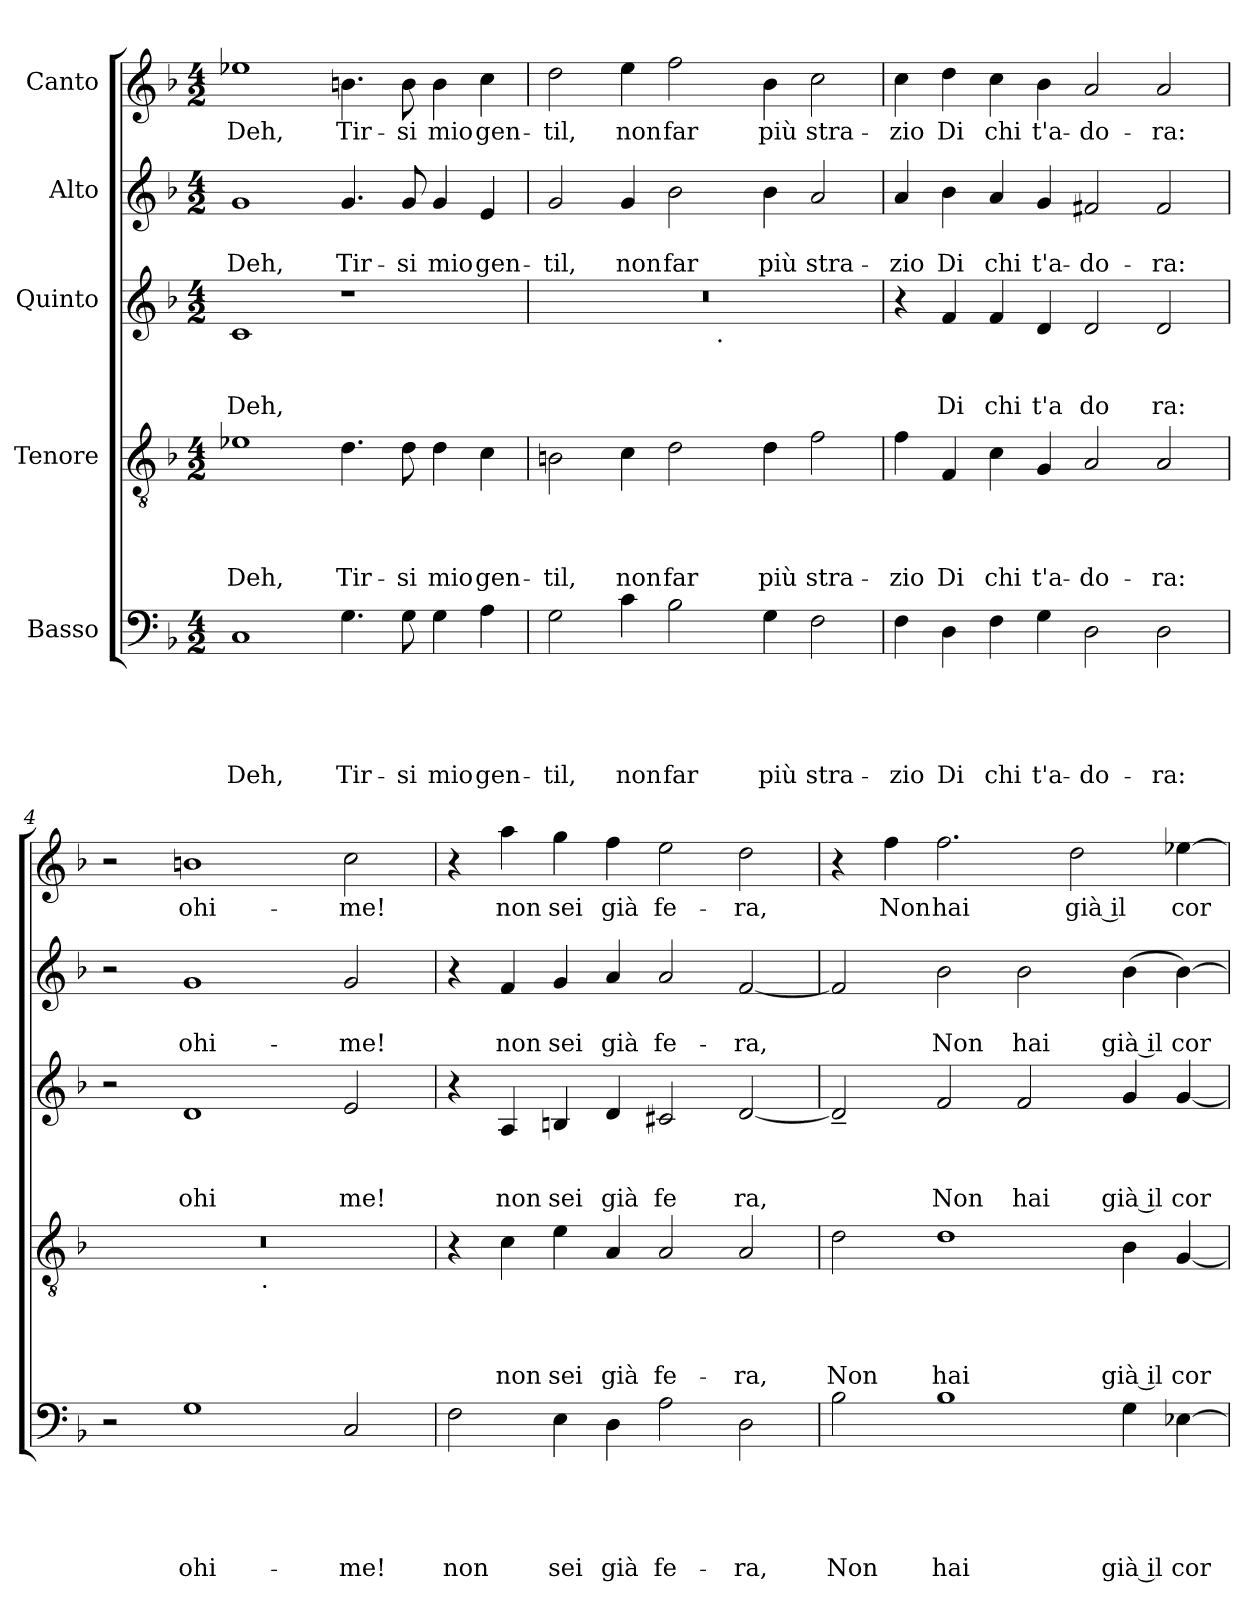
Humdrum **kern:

**kern	**text	**text	**text	**text	**text	**kern	**text	**text	**text	**text	**kern	**text	**text	**text	**kern	**text	**text	**kern	**text
*part5	*part5	*part5	*part5	*part5	*part5	*part4	*part4	*part4	*part4	*part4	*part3	*part3	*part3	*part3	*part2	*part2	*part2	*part1	*part1
*staff5	*staff5	*staff5	*staff5	*staff5	*staff5	*staff4	*staff4	*staff4	*staff4	*staff4	*staff3	*staff3	*staff3	*staff3	*staff2	*staff2	*staff2	*staff1	*staff1
*I"Basso	*	*	*	*	*	*I"Tenore	*	*	*	*	*I"Quinto	*	*	*	*I"Alto	*	*	*I"Canto	*
*clefF4	*	*	*	*	*	*clefGv2	*	*	*	*	*clefG2	*	*	*	*clefG2	*	*	*clefG2	*
*k[b-]	*	*	*	*	*	*k[b-]	*	*	*	*	*k[b-]	*	*	*	*k[b-]	*	*	*k[b-]	*
*F:	*	*	*	*	*	*F:	*	*	*	*	*F:	*	*	*	*F:	*	*	*F:	*
*M4/2	*	*	*	*	*	*M4/2	*	*	*	*	*M4/2	*	*	*	*M4/2	*	*	*M4/2	*
=1	=1	=1	=1	=1	=1	=1	=1	=1	=1	=1	=1	=1	=1	=1	=1	=1	=1	=1	=1
!	!	!	!	!	!LO:LY:b	!	!	!	!	!LO:LY:b	!	!	!	!LO:LY:b	!	!	!LO:LY:b	!	!LO:LY:b
1C	.	.	.	.	Deh,	1e-X	.	.	.	Deh,	1c	.	.	Deh,	1g	.	Deh,	1ee-X	Deh,
!	!	!	!	!	!LO:LY:b	!	!	!	!	!LO:LY:b	!	!	!	!	!	!	!LO:LY:b	!	!LO:LY:b
4.G\	.	.	.	.	Tir-	4.d\	.	.	.	Tir-	1r	.	.	.	4.g/	.	Tir-	4.bn\	Tir-
!	!	!	!	!	!LO:LY:b	!	!	!	!	!LO:LY:b	!	!	!	!	!	!	!LO:LY:b	!	!LO:LY:b
8G\	.	.	.	.	-si	8d\	.	.	.	-si	.	.	.	.	8g/	.	-si	8b\	-si
!	!	!	!	!	!LO:LY:b	!	!	!	!	!LO:LY:b	!	!	!	!	!	!	!LO:LY:b	!	!LO:LY:b
4G\	.	.	.	.	mio	4d\	.	.	.	mio	.	.	.	.	4g/	.	mio	4b\	mio
!	!	!	!	!	!LO:LY:b	!	!	!	!	!LO:LY:b	!	!	!	!	!	!	!LO:LY:b	!	!LO:LY:b
4A\	.	.	.	.	gen-	4c\	.	.	.	gen-	.	.	.	.	4e/	.	gen-	4cc\	gen-
=2	=2	=2	=2	=2	=2	=2	=2	=2	=2	=2	=2	=2	=2	=2	=2	=2	=2	=2	=2
!	!	!	!	!	!LO:LY:b	!	!	!	!	!LO:LY:b	!	!	!	!	!	!	!LO:LY:b	!	!LO:LY:b
*	*	*	*	*	*	*	*	*	*	*	*^	*	*	*	*	*	*	*	*
2G\	.	.	.	.	-til,	2Bn\	.	.	.	-til,	0r	1ryy	.	.	.	2g/	.	-til,	2dd\	-til,
!	!	!	!	!	!LO:LY:b	!	!	!	!	!LO:LY:b	!	!	!	!	!	!	!	!LO:LY:b	!	!LO:LY:b
4c\	.	.	.	.	non	4c\	.	.	.	non	.	.	.	.	.	4g/	.	non	4ee\	non
!	!	!	!	!	!LO:LY:b	!	!	!	!	!LO:LY:b	!	!	!	!	!	!	!	!LO:LY:b	!	!LO:LY:b
2B-\	.	.	.	.	far	2d\	.	.	.	far	.	.	.	.	.	2b-\	.	far	2ff\	far
!	!	!	!	!	!	!	!	!	!	!	!	!LO:TX:b:t=.	!	!	!	!	!	!	!	!
.	.	.	.	.	.	.	.	.	.	.	.	1ryy	.	.	.	.	.	.	.	.
!	!	!	!	!	!LO:LY:b	!	!	!	!	!LO:LY:b	!	!	!	!	!	!	!	!LO:LY:b	!	!LO:LY:b
4G\	.	.	.	.	più	4d\	.	.	.	più	.	.	.	.	.	4b-\	.	più	4b-\	più
!	!	!	!	!	!LO:LY:b	!	!	!	!	!LO:LY:b	!	!	!	!	!	!	!	!LO:LY:b	!	!LO:LY:b
2F\	.	.	.	.	stra-	2f\	.	.	.	stra-	.	.	.	.	.	2a/	.	stra-	2cc\	stra-
=3	=3	=3	=3	=3	=3	=3	=3	=3	=3	=3	=3	=3	=3	=3	=3	=3	=3	=3	=3	=3
!	!	!	!	!	!LO:LY:b	!	!	!	!	!LO:LY:b	!	!	!	!	!	!	!	!LO:LY:b	!	!LO:LY:b
*	*	*	*	*	*	*	*	*	*	*	*v	*v	*	*	*	*	*	*	*	*
4F\	.	.	.	.	-zio	4f\	.	.	.	-zio	4r	.	.	.	4a/	.	-zio	4cc\	-zio
!	!	!	!	!	!LO:LY:b	!	!	!	!	!LO:LY:b	!	!	!	!LO:LY:b	!	!	!LO:LY:b	!	!LO:LY:b
4D\	.	.	.	.	Di	4F/	.	.	.	Di	4f/	.	.	Di	4b-\	.	Di	4dd\	Di
!	!	!	!	!	!LO:LY:b	!	!	!	!	!LO:LY:b	!	!	!	!LO:LY:b	!	!	!LO:LY:b	!	!LO:LY:b
4F\	.	.	.	.	chi	4c\	.	.	.	chi	4f/	.	.	chi	4a/	.	chi	4cc\	chi
!	!	!	!	!	!LO:LY:b	!	!	!	!	!LO:LY:b	!	!	!	!LO:LY:b	!	!	!LO:LY:b	!	!LO:LY:b
4G\	.	.	.	.	t'a-	4G/	.	.	.	t'a-	4d/	.	.	t'a	4g/	.	t'a-	4b-\	t'a-
!	!	!	!	!	!LO:LY:b	!	!	!	!	!LO:LY:b	!	!	!	!LO:LY:b	!	!	!LO:LY:b	!	!LO:LY:b
2D\	.	.	.	.	-do-	2A/	.	.	.	-do-	2d/	.	.	do	2f#X/	.	-do-	2a/	-do-
!	!	!	!	!	!LO:LY:b	!	!	!	!	!LO:LY:b	!	!	!	!LO:LY:b	!	!	!LO:LY:b	!	!LO:LY:b
2D\	.	.	.	.	-ra:	2A/	.	.	.	-ra:	2d/	.	.	ra:	2f#/	.	-ra:	2a/	-ra:
=4	=4	=4	=4	=4	=4	=4	=4	=4	=4	=4	=4	=4	=4	=4	=4	=4	=4	=4	=4
*	*	*	*	*	*	*^	*	*	*	*	*	*	*	*	*	*	*	*	*
2r	.	.	.	.	.	0r	2ryy	.	.	.	.	2r	.	.	.	2r	.	.	2r	.
!	!	!	!	!	!LO:LY:b	!	!	!	!	!	!	!	!	!	!LO:LY:b	!	!	!LO:LY:b	!	!LO:LY:b
1G	.	.	.	.	ohi-	.	4...ryy	.	.	.	.	1d	.	.	ohi	1g	.	ohi-	1bn	ohi-
!	!	!	!	!	!	!	!LO:TX:b:t=.	!	!	!	!	!	!	!	!	!	!	!	!	!
.	.	.	.	.	.	.	1ryy	.	.	.	.	.	.	.	.	.	.	.	.	.
!	!	!	!	!	!LO:LY:b	!	!	!	!	!	!	!	!	!	!LO:LY:b	!	!	!LO:LY:b	!	!LO:LY:b
2C/	.	.	.	.	-me!	.	.	.	.	.	.	2e/	.	.	me!	2g/	.	-me!	2cc\	-me!
.	.	.	.	.	.	.	32ryy	.	.	.	.	.	.	.	.	.	.	.	.	.
=5	=5	=5	=5	=5	=5	=5	=5	=5	=5	=5	=5	=5	=5	=5	=5	=5	=5	=5	=5	=5
!	!	!	!	!	!LO:LY:b	!	!	!	!	!	!	!	!	!	!	!	!	!	!	!
*	*	*	*	*	*	*v	*v	*	*	*	*	*	*	*	*	*	*	*	*	*
2F\	.	.	.	.	non	4r	.	.	.	.	4r	.	.	.	4r	.	.	4r	.
!	!	!	!	!	!	!	!	!	!	!LO:LY:b	!	!	!	!LO:LY:b	!	!	!LO:LY:b	!	!LO:LY:b
.	.	.	.	.	.	4c\	.	.	.	non	4A/	.	.	non	4f/	.	non	4aa\	non
!	!	!	!	!	!LO:LY:b	!	!	!	!	!LO:LY:b	!	!	!	!LO:LY:b	!	!	!LO:LY:b	!	!LO:LY:b
4E\	.	.	.	.	sei	4e\	.	.	.	sei	4Bn/	.	.	sei	4g/	.	sei	4gg\	sei
!	!	!	!	!	!LO:LY:b	!	!	!	!	!LO:LY:b	!	!	!	!LO:LY:b	!	!	!LO:LY:b	!	!LO:LY:b
4D\	.	.	.	.	già	4A/	.	.	.	già	4d/	.	.	già	4a/	.	già	4ff\	già
!	!	!	!	!	!LO:LY:b	!	!	!	!	!LO:LY:b	!	!	!	!LO:LY:b	!	!	!LO:LY:b	!	!LO:LY:b
2A\	.	.	.	.	fe-	2A/	.	.	.	fe-	2c#X/	.	.	fe	2a/	.	fe-	2ee\	fe-
!	!	!	!	!	!LO:LY:b	!	!	!	!	!LO:LY:b	!	!	!	!LO:LY:b	!	!	!LO:LY:b	!	!LO:LY:b
2D\	.	.	.	.	-ra,	2A/	.	.	.	-ra,	[<2d/	.	.	ra,	[<2f/	.	-ra,	2dd\	-ra,
!!LO:LB:g=z
=6	=6	=6	=6	=6	=6	=6	=6	=6	=6	=6	=6	=6	=6	=6	=6	=6	=6	=6	=6
!	!	!	!	!	!LO:LY:b	!	!	!	!	!LO:LY:b	!	!	!	!	!	!	!	!	!
2B-\	.	.	.	.	Non	2d\	.	.	.	Non	2d~</]	.	.	.	2f/]	.	.	4r	.
!	!	!	!	!	!	!	!	!	!	!	!	!	!	!	!	!	!	!	!LO:LY:b
.	.	.	.	.	.	.	.	.	.	.	.	.	.	.	.	.	.	4ff\	Non
!	!	!	!	!	!LO:LY:b	!	!	!	!	!LO:LY:b	!	!	!	!LO:LY:b	!	!	!LO:LY:b	!	!LO:LY:b
1B-	.	.	.	.	hai	1d	.	.	.	hai	2f/	.	.	Non	2b-\	.	Non	2.ff\	hai
!	!	!	!	!	!	!	!	!	!	!	!	!	!	!LO:LY:b	!	!	!LO:LY:b	!	!
.	.	.	.	.	.	.	.	.	.	.	2f/	.	.	hai	2b-\	.	hai	.	.
!	!	!	!	!	!	!	!	!	!	!	!	!	!	!	!	!	!	!	!LO:LY:b:rj
.	.	.	.	.	.	.	.	.	.	.	.	.	.	.	.	.	.	2dd\	già il
!	!	!	!	!	!LO:LY:b:rj	!	!	!	!	!LO:LY:b:rj	!	!	!	!LO:LY:b:rj	!	!	!LO:LY:b:rj	!	!
4G\	.	.	.	.	già il	4B-\	.	.	.	già il	4g/	.	.	già il	((<4b-\	.	già il	.	.
!	!	!	!	!	!LO:LY:b	!	!	!	!	!LO:LY:b	!	!	!	!LO:LY:b	!	!	!LO:LY:b	!	!LO:LY:b
[>4E-X\	.	.	.	.	cor	([<4G/	.	.	.	cor	[<4g/	.	.	cor	[>4b-\)	.	cor	[>4ee-X\	cor
=	=	=	=	=	=	=	=	=	=	=	=	=	=	=	=	=	=	=	=
*-	*-	*-	*-	*-	*-	*-	*-	*-	*-	*-	*-	*-	*-	*-	*-	*-	*-	*-	*-
